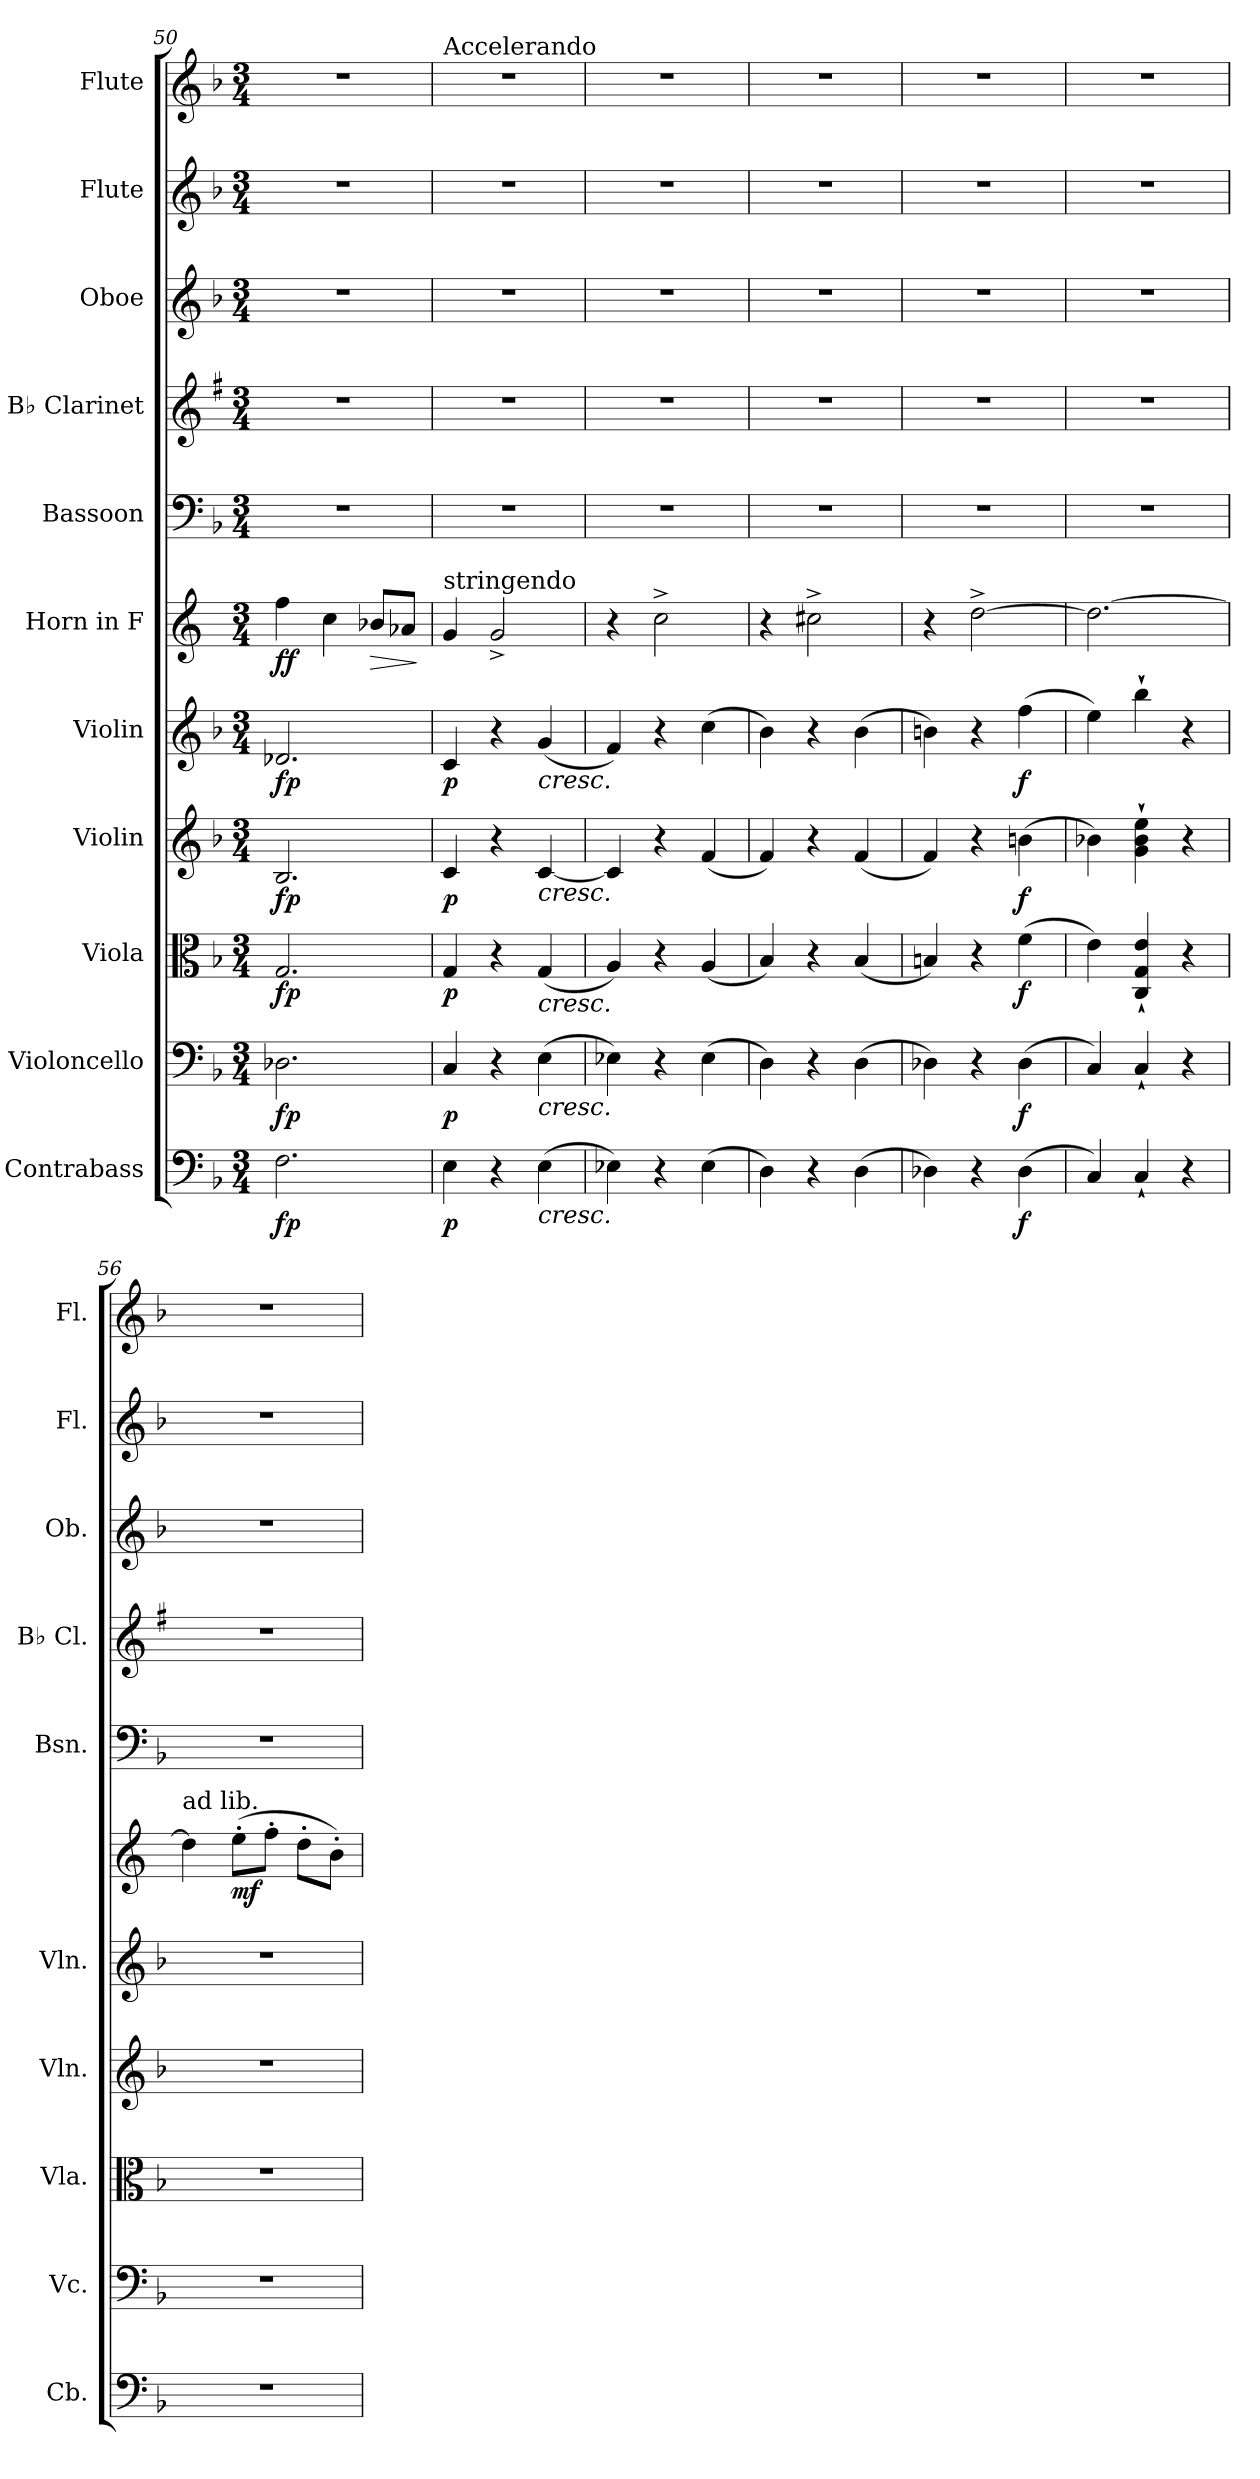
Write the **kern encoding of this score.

**kern	**dynam	**kern	**dynam	**kern	**dynam	**kern	**dynam	**kern	**dynam	**kern	**dynam	**kern	**kern	**kern	**kern	**kern
*part11	*part11	*part10	*part10	*part9	*part9	*part8	*part8	*part7	*part7	*part6	*part6	*part5	*part4	*part3	*part2	*part1
*staff11	*staff11	*staff10	*staff10	*staff9	*staff9	*staff8	*staff8	*staff7	*staff7	*staff6	*staff6	*staff5	*staff4	*staff3	*staff2	*staff1
*I"Contrabass	*	*I"Violoncello	*	*I"Viola	*	*I"Violin	*	*I"Violin	*	*I"Horn in F	*	*I"Bassoon	*I"B♭ Clarinet	*I"Oboe	*I"Flute	*I"Flute
*I'Cb.	*	*I'Vc.	*	*I'Vla.	*	*I'Vln.	*	*I'Vln.	*	*	*	*I'Bsn.	*I'B♭ Cl.	*I'Ob.	*I'Fl.	*I'Fl.
*clefF4	*	*clefF4	*	*clefC3	*	*clefG2	*	*clefG2	*	*clefG2	*	*clefF4	*clefG2	*clefG2	*clefG2	*clefG2
*ITrd7c12	*	*	*	*	*	*	*	*	*	*ITrd4c7	*	*	*ITrd1c2	*	*	*
*k[b-]	*	*k[b-]	*	*k[b-]	*	*k[b-]	*	*k[b-]	*	*k[b-]	*	*k[b-]	*k[b-]	*k[b-]	*k[b-]	*k[b-]
*M3/4	*	*M3/4	*	*M3/4	*	*M3/4	*	*M3/4	*	*M3/4	*	*M3/4	*M3/4	*M3/4	*M3/4	*M3/4
=50	=50	=50	=50	=50	=50	=50	=50	=50	=50	=50	=50	=50	=50	=50	=50	=50
!	!LO:DY:b	!	!LO:DY:b	!	!LO:DY:b	!	!LO:DY:b	!	!LO:DY:b	!	!LO:DY:b	!	!	!	!	!
2.FF\	fp	2.D-X\	fp	2.G/	fp	2.B-/	fp	2.d-X/	fp	4b-\	ff	2.r	2.r	2.r	2.r	2.r
.	.	.	.	.	.	.	.	.	.	4f\	.	.	.	.	.	.
!	!	!	!	!	!	!	!	!	!	!	!LO:HP:b	!	!	!	!	!
.	.	.	.	.	.	.	.	.	.	8e-X/L	>	.	.	.	.	.
.	.	.	.	.	.	.	.	.	.	8d-X/J	.	.	.	.	.	.
.	.	.	.	.	.	.	.	.	.	.	]	.	.	.	.	.
=51	=51	=51	=51	=51	=51	=51	=51	=51	=51	=51	=51	=51	=51	=51	=51	=51
!	!	!	!	!	!	!	!	!	!	!	!	!	!	!	!	!LO:TX:t=Accelerando
!	!	!	!	!	!	!	!	!	!	!LO:TX:a:t=stringendo	!	!	!	!	!	!
!	!LO:DY:b	!	!LO:DY:b	!	!LO:DY:b	!	!LO:DY:b	!	!LO:DY:b	!	!	!	!	!	!	!
4EE\	p	4C/	p	4G/	p	4c/	p	4c/	p	4c/	.	2.r	2.r	2.r	2.r	2.r
4r	.	4r	.	4r	.	4r	.	4r	.	2c^/	.	.	.	.	.	.
!	!	!	!	!	!	!	!	!LO:TX:b:i:t=cresc.	!	!	!	!	!	!	!	!
!	!	!	!	!	!	!LO:TX:b:i:t=cresc.	!	!	!	!	!	!	!	!	!	!
!	!	!	!	!LO:TX:b:i:t=cresc.	!	!	!	!	!	!	!	!	!	!	!	!
!	!	!LO:TX:b:i:t=cresc.	!	!	!	!	!	!	!	!	!	!	!	!	!	!
!LO:TX:b:i:t=cresc.	!	!	!	!	!	!	!	!	!	!	!	!	!	!	!	!
(>4EE\	.	(>4E\	.	(<4G/	.	[4c/	.	(<4g/	.	.	.	.	.	.	.	.
=52	=52	=52	=52	=52	=52	=52	=52	=52	=52	=52	=52	=52	=52	=52	=52	=52
4EE-X\)	.	4E-X\)	.	4A/)	.	4c/]	.	4f/)	.	4r	.	2.r	2.r	2.r	2.r	2.r
4r	.	4r	.	4r	.	4r	.	4r	.	2f^\	.	.	.	.	.	.
(>4EE-\	.	(>4E-\	.	(<4A/	.	(<4f/	.	(>4cc\	.	.	.	.	.	.	.	.
!!LO:PB:g=z
=53	=53	=53	=53	=53	=53	=53	=53	=53	=53	=53	=53	=53	=53	=53	=53	=53
4DD\)	.	4D\)	.	4B-/)	.	4f/)	.	4b-\)	.	4r	.	2.r	2.r	2.r	2.r	2.r
4r	.	4r	.	4r	.	4r	.	4r	.	2f#X^\	.	.	.	.	.	.
(>4DD\	.	(>4D\	.	(<4B-/	.	(<4f/	.	(>4b-\	.	.	.	.	.	.	.	.
=54	=54	=54	=54	=54	=54	=54	=54	=54	=54	=54	=54	=54	=54	=54	=54	=54
4DD-X\)	.	4D-X\)	.	4Bn/)	.	4f/)	.	4bn\)	.	4r	.	2.r	2.r	2.r	2.r	2.r
4r	.	4r	.	4r	.	4r	.	4r	.	[2g^\	.	.	.	.	.	.
!	!LO:DY:b	!	!LO:DY:b	!	!LO:DY:b	!	!LO:DY:b	!	!LO:DY:b	!	!	!	!	!	!	!
(>4DD-\	f	(>4D-\	f	(>4f\	f	(>4bn\	f	(>4ff\	f	.	.	.	.	.	.	.
=55	=55	=55	=55	=55	=55	=55	=55	=55	=55	=55	=55	=55	=55	=55	=55	=55
4CC/)	.	4C/)	.	4e\)	.	4b-X\)	.	4ee\)	.	2.g\_	.	2.r	2.r	2.r	2.r	2.r
4CC`/	.	4C`/	.	4C/` 4G/` 4e/`	.	4g\` 4b-\` 4ee\`	.	4bb-`\	.	.	.	.	.	.	.	.
4r	.	4r	.	4r	.	4r	.	4r	.	.	.	.	.	.	.	.
=56	=56	=56	=56	=56	=56	=56	=56	=56	=56	=56	=56	=56	=56	=56	=56	=56
!	!	!	!	!	!	!	!	!	!	!LO:TX:a:t=ad lib.	!	!	!	!	!	!
2.r	.	2.r	.	2.r	.	2.r	.	2.r	.	4g\]	.	2.r	2.r	2.r	2.r	2.r
!	!	!	!	!	!	!	!	!	!	!	!LO:DY:b	!	!	!	!	!
.	.	.	.	.	.	.	.	.	.	(>8a'\L	mf	.	.	.	.	.
.	.	.	.	.	.	.	.	.	.	8b-'\J	.	.	.	.	.	.
.	.	.	.	.	.	.	.	.	.	8g'\L	.	.	.	.	.	.
.	.	.	.	.	.	.	.	.	.	8e'\J)	.	.	.	.	.	.
=	=	=	=	=	=	=	=	=	=	=	=	=	=	=	=	=
*-	*-	*-	*-	*-	*-	*-	*-	*-	*-	*-	*-	*-	*-	*-	*-	*-
